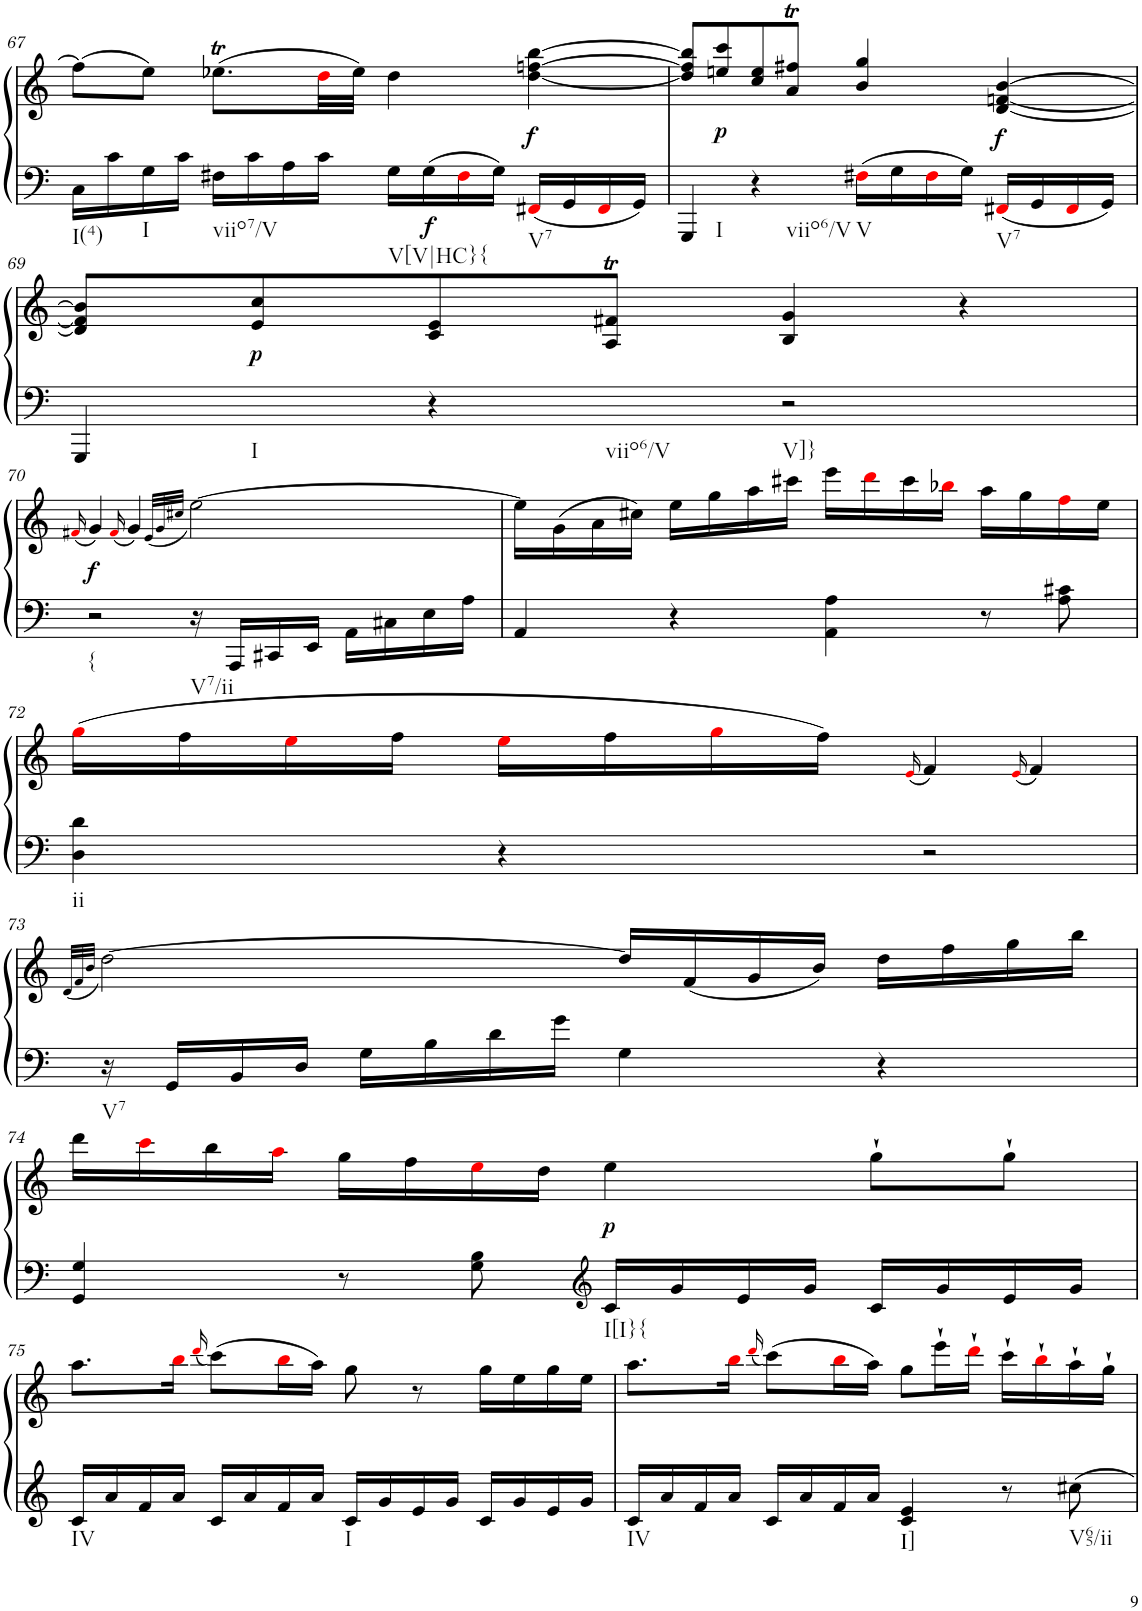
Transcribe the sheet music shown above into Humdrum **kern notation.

**kern	**kern	**dynam
*part1	*part1	*part1
*staff2	*staff1	*staff1/2
*I"Klavier linke Hand	*	*
!!LO:PB:g=z
*clefF4	*clefG2	*
*k[]	*k[]	*
*M4/4	*M4/4	*
=67	=67	=67
!LO:TX:b:t=I(4)	!	!
16C\LL	(8ff\L]	.
16c\	.	.
!LO:TX:b:t=I	!	!
16G\	8ee\J)	.
16c\JJ	.	.
!LO:TX:b:t=viio7/V	!	!
16F#X\LL	(8.ee-XT\L	.
16c\	.	.
16A\	.	.
16c\JJ	32ddi\LL	.
.	32ee-\JJJ)	.
!LO:TX:b:t=V[V|HC}{	!	!
16G\LL	4dd\	.
!	!	!LO:DY:b=2
16G\	.	f
16F#i\	.	.
16G\JJ	.	.
!LO:TX:b:t=V7	!	!
!	!	!LO:DY:b
16FF#Xi/LL	[4dd\ [4ffn\ [4bb\	f
16GG/	.	.
16FF#i/	.	.
16GG/JJ	.	.
=68	=68	=68
!LO:TX:b:t=I	!	!
4GGG/	8dd/] 8ff/] 8bb/]L	.
!	!	!LO:DY:b
.	8een/ 8ccc/	p
!LO:TX:b:t=viio6/V	!	!
4r	8cc/ 8ee/	.
.	8a/T 8ff#X/TJ	.
!LO:TX:b:t=V	!	!
16F#Xi\LL	4b/ 4gg/	.
16G\	.	.
16F#i\	.	.
16G\JJ	.	.
!LO:TX:b:t=V7	!	!
!	!	!LO:DY:b
16FF#Xi/LL	[4d/ [4fn/ [4b/	f
16GG/	.	.
16FF#i/	.	.
16GG/JJ	.	.
!!LO:LB:g=z
=69	=69	=69
!LO:TX:b:t=I	!	!
4GGG/	8d/] 8f/] 8b/]L	.
!	!	!LO:DY:b
.	8e/ 8cc/	p
!LO:TX:b:t=viio6/V	!	!
4r	8c/ 8e/	.
.	8A/T 8f#X/TJ	.
!LO:TX:b:t=V]}	!	!
2r	4B/ 4g/	.
.	4r	.
!!LO:LB:g=z
=70	=70	=70
.	(16qf#Xi/	.
!LO:TX:b:t={	!	!
!	!	!LO:DY:b
2r	4g/)	f
.	(16qf#i/	.
.	4g/)	.
.	(32qe/LLL	.
.	32qg/	.
.	32qcc#X/JJJ	.
!LO:TX:b:t=V7/ii	!	!
16r	[2ee\)	.
16AAA/LL	.	.
16CC#X/	.	.
16EE/JJ	.	.
16AA\LL	.	.
16C#X\	.	.
16E\	.	.
16A\JJ	.	.
=71	=71	=71
4AA/	16ee\LL]	.
.	(16g\	.
.	16a\	.
.	16cc#X\JJ)	.
4r	16ee\LL	.
.	16gg\	.
.	16aa\	.
.	16ccc#X\JJ	.
4AA\ 4A\	16eee\LL	.
.	16dddi\	.
.	16ccc#\	.
.	16bb-Xi\JJ	.
8r	16aa\LL	.
.	16gg\	.
8A\ 8c#X\	16ffi\	.
.	16ee\JJ	.
!!LO:LB:g=z
=72	=72	=72
!LO:TX:b:t=ii	!	!
4D\ 4d\	(16ggi\LL	.
.	16ff\	.
.	16eei\	.
.	16ff\JJ	.
4r	16eei\LL	.
.	16ff\	.
.	16ggi\	.
.	16ff\JJ)	.
.	(16qei/	.
2r	4f/)	.
.	(16qei/	.
.	4f/)	.
!!LO:LB:g=z
=73	=73	=73
.	(32qd/LLL	.
.	32qf/	.
.	32qb/JJJ	.
!LO:TX:b:t=V7	!	!
16r	[2dd\)	.
16GG/LL	.	.
16BB/	.	.
16D/JJ	.	.
16G\LL	.	.
16B\	.	.
16d\	.	.
16g\JJ	.	.
4G\	16dd/LL]	.
.	(16f/	.
.	16g/	.
.	16b/JJ)	.
4r	16dd\LL	.
.	16ff\	.
.	16gg\	.
.	16bb\JJ	.
!!LO:LB:g=z
=74	=74	=74
4GG/ 4G/	16ddd\LL	.
.	16ccci\	.
.	16bb\	.
.	16aai\JJ	.
8r	16gg\LL	.
.	16ff\	.
8G\ 8B\	16eei\	.
.	16dd\JJ	.
*clefG2	*	*
!LO:TX:b:t=I[I}{	!	!
!	!	!LO:DY:b
16c/LL	4ee\	p
16g/	.	.
16e/	.	.
16g/JJ	.	.
16c/LL	8gg`\L	.
16g/	.	.
16e/	8gg`\J	.
16g/JJ	.	.
!!LO:LB:g=z
=75	=75	=75
!LO:TX:b:t=IV	!	!
16c/LL	8.aa\L	.
16a/	.	.
16f/	.	.
16a/JJ	16bbi\Jk	.
.	(16qdddi/	.
16c/LL	(8ccc\L)	.
16a/	.	.
16f/	16bbi\L	.
16a/JJ	16aa\JJ)	.
!LO:TX:b:t=I	!	!
16c/LL	8gg\	.
16g/	.	.
16e/	8r	.
16g/JJ	.	.
16c/LL	16gg\LL	.
16g/	16ee\	.
16e/	16gg\	.
16g/JJ	16ee\JJ	.
=76	=76	=76
!LO:TX:b:t=IV	!	!
16c/LL	8.aa\L	.
16a/	.	.
16f/	.	.
16a/JJ	16bbi\Jk	.
.	(16qdddi/	.
16c/LL	(8ccc\L)	.
16a/	.	.
16f/	16bbi\L	.
16a/JJ	16aa\JJ)	.
!LO:TX:b:t=I]	!	!
4c/ 4e/	8gg\L	.
.	16eee`\L	.
.	16ddd`i\JJ	.
8r	16ccc`\LL	.
.	16bb`i\	.
!LO:TX:b:t=V65/ii	!	!
8cc#X\	16aa`\	.
.	16gg`\JJ	.
=	=	=
*-	*-	*-
